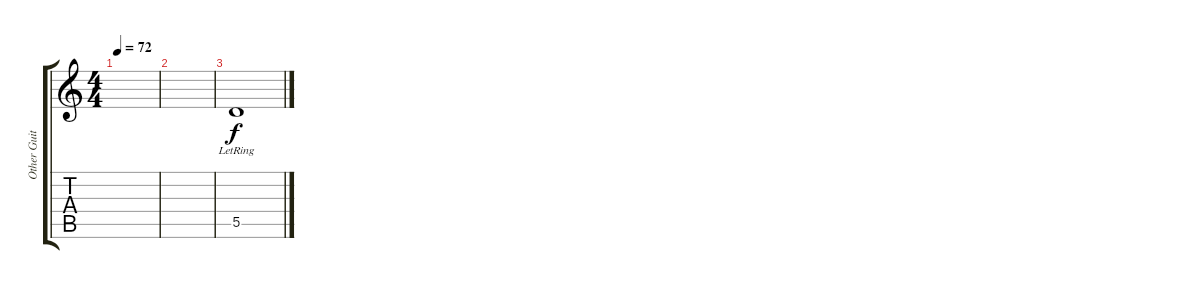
\track ("Other Guitar" "Other Guit") {instrument electricguitarclean}
\staff {score tabs}
\tuning (E4 B3 G3 D3 A2 E2) {hide}
\ts (4 4)
\tempo 72
\clef g2
\ks c
|
|
5.5{lr}.1
